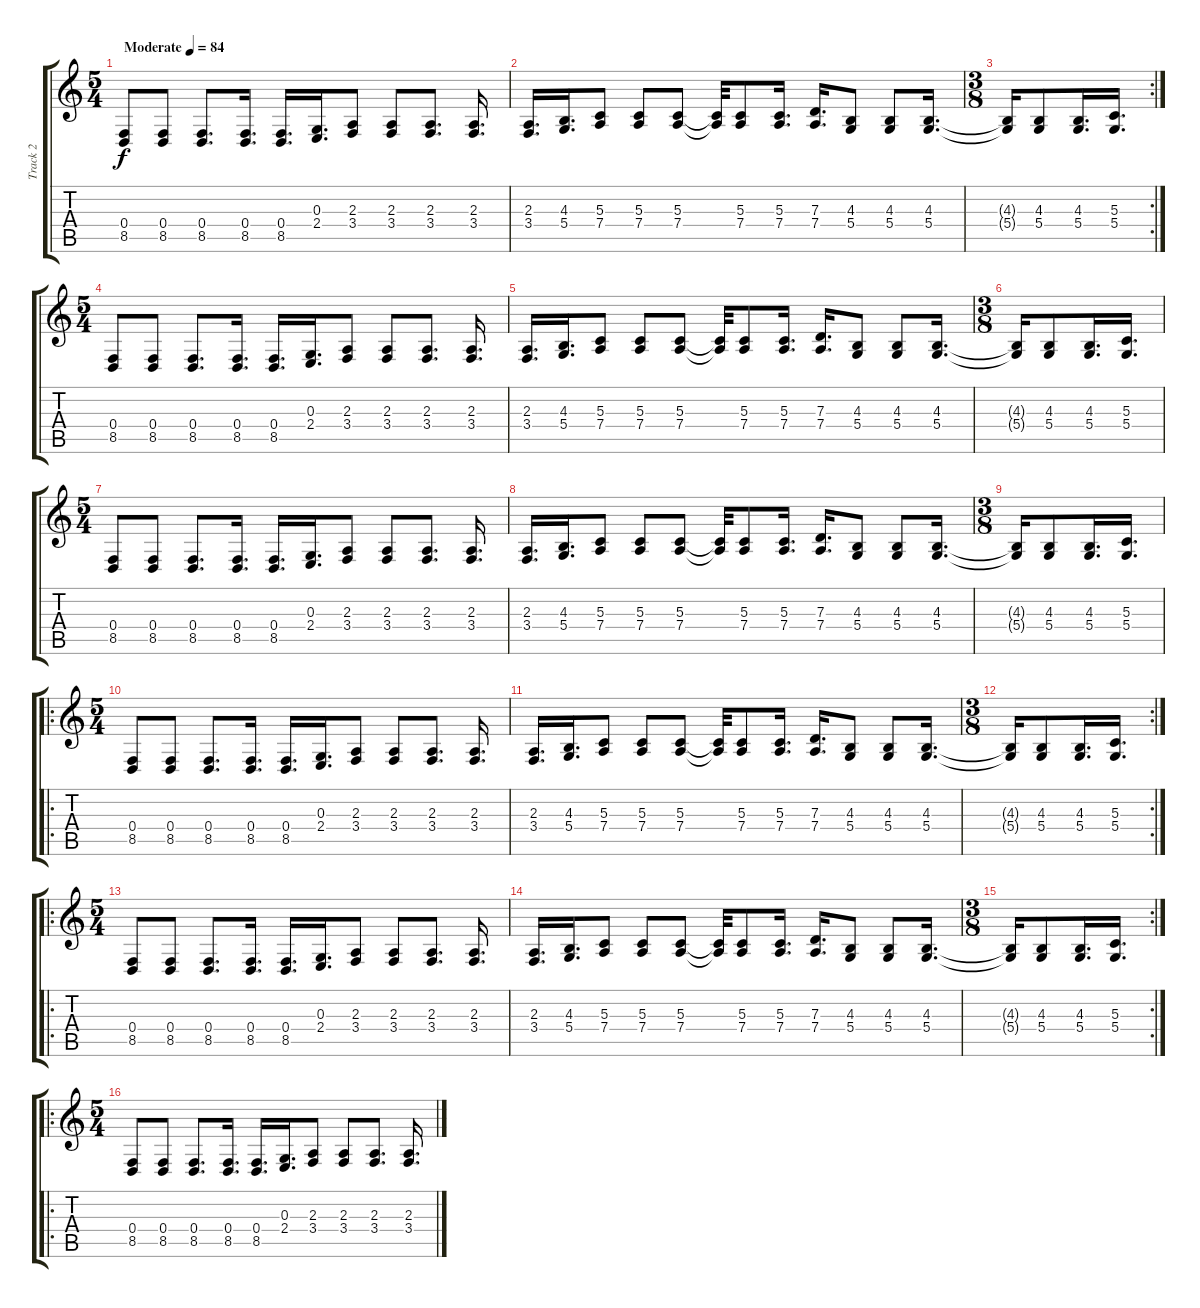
\track ("Track 2" "Track 2") {instrument pizzicatostrings}
\staff {score tabs}
\tuning (E4 B3 G3 D3 A2 E2) {hide}
\ts (5 4)
\tempo (84 "Moderate")
\clef g2
\ks c
(0.4 8.5).8{dy f instrument pizzicatostrings} (0.4 8.5).8 (0.4 8.5).8{d} (0.4 8.5).16{d} (0.4 8.5).16{d} (0.3 2.4).16{d} (2.3 3.4).8 (2.3 3.4).8 (2.3 3.4).8{d} (2.3 3.4).16{d} |
(2.3 3.4).16{d} (4.3 5.4).16{d} (5.3 7.4).8 (5.3 7.4).8 (5.3 7.4).8 (5.3{t} 7.4{t}).32 (5.3 7.4).8 (5.3 7.4).16{d} (7.3 7.4).16{d} (4.3 5.4).8 (4.3 5.4).8 (4.3 5.4).16{d} |
\rc 2
\ts (3 8)
(4.3{t} 5.4{t}).16 (4.3 5.4).8 (4.3 5.4).16{d} (5.3 5.4).16{d} |
\ts (5 4)
(0.4 8.5).8 (0.4 8.5).8 (0.4 8.5).8{d} (0.4 8.5).16{d} (0.4 8.5).16{d} (0.3 2.4).16{d} (2.3 3.4).8 (2.3 3.4).8 (2.3 3.4).8{d} (2.3 3.4).16{d} |
(2.3 3.4).16{d} (4.3 5.4).16{d} (5.3 7.4).8 (5.3 7.4).8 (5.3 7.4).8 (5.3{t} 7.4{t}).32 (5.3 7.4).8 (5.3 7.4).16{d} (7.3 7.4).16{d} (4.3 5.4).8 (4.3 5.4).8 (4.3 5.4).16{d} |
\ts (3 8)
(4.3{t} 5.4{t}).16 (4.3 5.4).8 (4.3 5.4).16{d} (5.3 5.4).16{d} |
\ts (5 4)
(0.4 8.5).8 (0.4 8.5).8 (0.4 8.5).8{d} (0.4 8.5).16{d} (0.4 8.5).16{d} (0.3 2.4).16{d} (2.3 3.4).8 (2.3 3.4).8 (2.3 3.4).8{d} (2.3 3.4).16{d} |
(2.3 3.4).16{d} (4.3 5.4).16{d} (5.3 7.4).8 (5.3 7.4).8 (5.3 7.4).8 (5.3{t} 7.4{t}).32 (5.3 7.4).8 (5.3 7.4).16{d} (7.3 7.4).16{d} (4.3 5.4).8 (4.3 5.4).8 (4.3 5.4).16{d} |
\ts (3 8)
(4.3{t} 5.4{t}).16 (4.3 5.4).8 (4.3 5.4).16{d} (5.3 5.4).16{d} |
\ro
\ts (5 4)
(0.4 8.5).8 (0.4 8.5).8 (0.4 8.5).8{d} (0.4 8.5).16{d} (0.4 8.5).16{d} (0.3 2.4).16{d} (2.3 3.4).8 (2.3 3.4).8 (2.3 3.4).8{d} (2.3 3.4).16{d} |
(2.3 3.4).16{d} (4.3 5.4).16{d} (5.3 7.4).8 (5.3 7.4).8 (5.3 7.4).8 (5.3{t} 7.4{t}).32 (5.3 7.4).8 (5.3 7.4).16{d} (7.3 7.4).16{d} (4.3 5.4).8 (4.3 5.4).8 (4.3 5.4).16{d} |
\rc 2
\ts (3 8)
(4.3{t} 5.4{t}).16 (4.3 5.4).8 (4.3 5.4).16{d} (5.3 5.4).16{d} |
\ro
\ts (5 4)
(0.4 8.5).8 (0.4 8.5).8 (0.4 8.5).8{d} (0.4 8.5).16{d} (0.4 8.5).16{d} (0.3 2.4).16{d} (2.3 3.4).8 (2.3 3.4).8 (2.3 3.4).8{d} (2.3 3.4).16{d} |
(2.3 3.4).16{d} (4.3 5.4).16{d} (5.3 7.4).8 (5.3 7.4).8 (5.3 7.4).8 (5.3{t} 7.4{t}).32 (5.3 7.4).8 (5.3 7.4).16{d} (7.3 7.4).16{d} (4.3 5.4).8 (4.3 5.4).8 (4.3 5.4).16{d} |
\rc 2
\ts (3 8)
(4.3{t} 5.4{t}).16 (4.3 5.4).8 (4.3 5.4).16{d} (5.3 5.4).16{d} |
\ro
\ts (5 4)
(0.4 8.5).8 (0.4 8.5).8 (0.4 8.5).8{d} (0.4 8.5).16{d} (0.4 8.5).16{d} (0.3 2.4).16{d} (2.3 3.4).8 (2.3 3.4).8 (2.3 3.4).8{d} (2.3 3.4).16{d}
